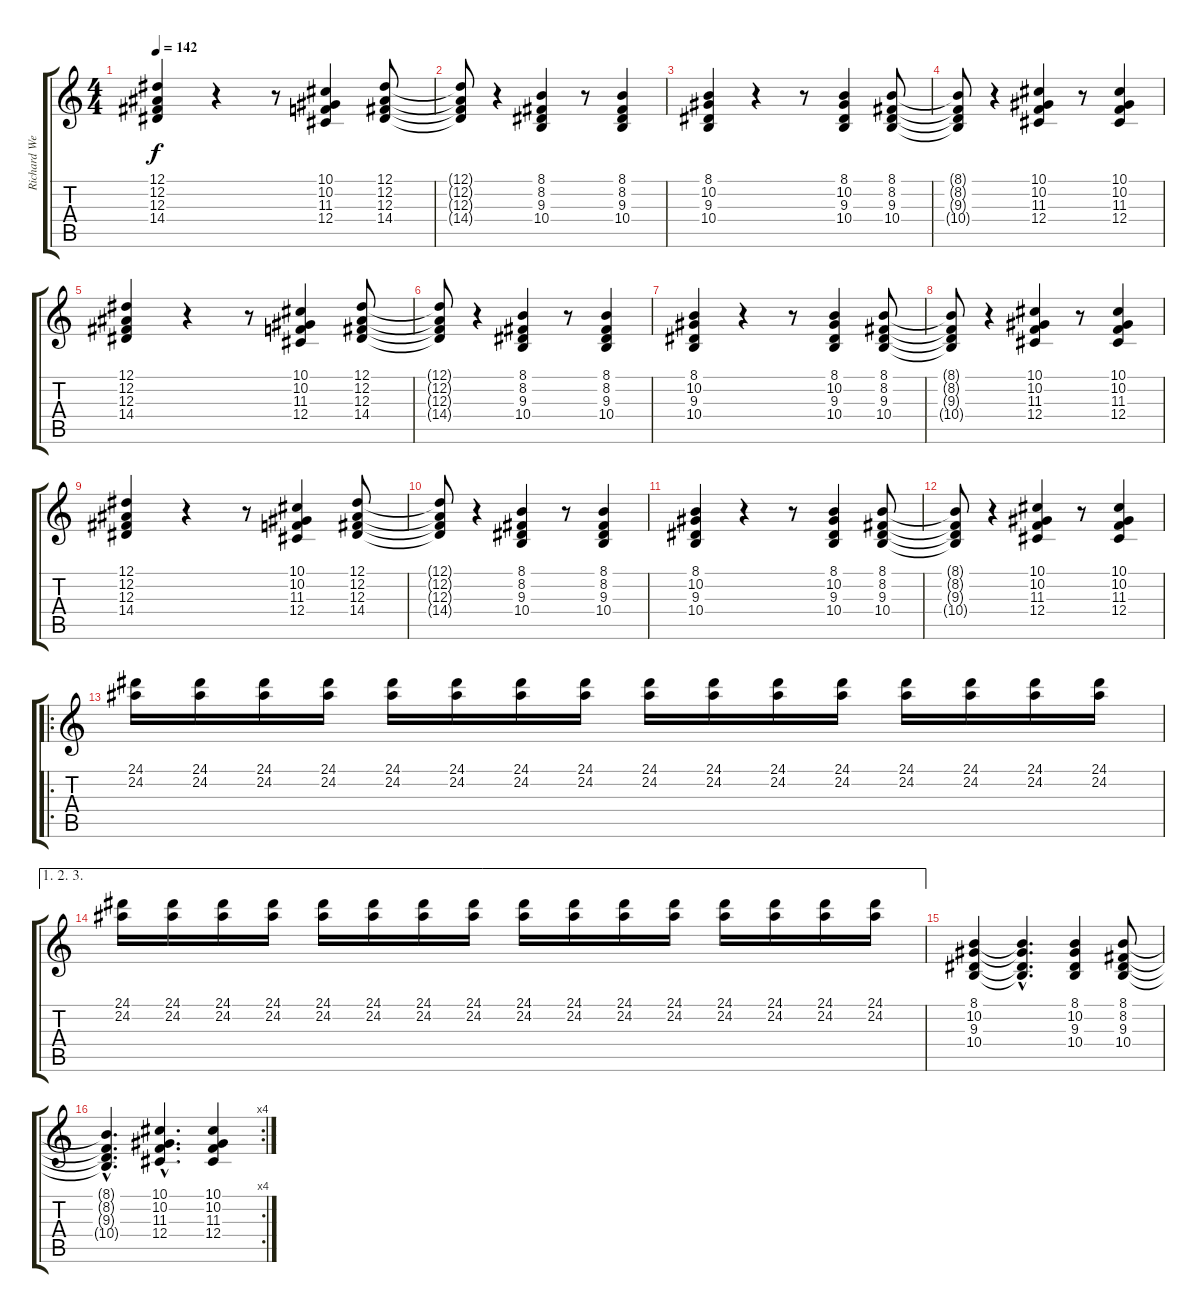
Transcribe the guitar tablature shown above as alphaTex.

\track ("Richard West 1" "Richard We") {instrument stringensemble1}
\staff {score tabs}
\tuning (Eb4 Bb3 Gb3 Db3 Ab2 Eb2) {hide}
\ts (4 4)
\tempo 142
\clef g2
\ks c
(12.1 12.2 12.3 14.4).4{dy f} r.4 r.8 (10.1 10.2 11.3 12.4).4 (12.1 12.2 12.3 14.4).8 |
(12.1{t} 12.2{t} 12.3{t} 14.4{t}).8 r.4 (8.1 8.2 9.3 10.4).4 r.8 (8.1 8.2 9.3 10.4).4 |
(8.1 10.2 9.3 10.4).4 r.4 r.8 (8.1 10.2 9.3 10.4).4 (8.1 8.2 9.3 10.4).8 |
(8.1{t} 8.2{t} 9.3{t} 10.4{t}).8 r.4 (10.1 10.2 11.3 12.4).4 r.8 (10.1 10.2 11.3 12.4).4 |
(12.1 12.2 12.3 14.4).4 r.4 r.8 (10.1 10.2 11.3 12.4).4 (12.1 12.2 12.3 14.4).8 |
(12.1{t} 12.2{t} 12.3{t} 14.4{t}).8 r.4 (8.1 8.2 9.3 10.4).4 r.8 (8.1 8.2 9.3 10.4).4 |
(8.1 10.2 9.3 10.4).4 r.4 r.8 (8.1 10.2 9.3 10.4).4 (8.1 8.2 9.3 10.4).8 |
(8.1{t} 8.2{t} 9.3{t} 10.4{t}).8 r.4 (10.1 10.2 11.3 12.4).4 r.8 (10.1 10.2 11.3 12.4).4 |
(12.1 12.2 12.3 14.4).4 r.4 r.8 (10.1 10.2 11.3 12.4).4 (12.1 12.2 12.3 14.4).8 |
(12.1{t} 12.2{t} 12.3{t} 14.4{t}).8 r.4 (8.1 8.2 9.3 10.4).4 r.8 (8.1 8.2 9.3 10.4).4 |
(8.1 10.2 9.3 10.4).4 r.4 r.8 (8.1 10.2 9.3 10.4).4 (8.1 8.2 9.3 10.4).8 |
(8.1{t} 8.2{t} 9.3{t} 10.4{t}).8 r.4 (10.1 10.2 11.3 12.4).4 r.8 (10.1 10.2 11.3 12.4).4 |
\ro
(24.1 24.2).16{volume 15} (24.1 24.2).16 (24.1 24.2).16 (24.1 24.2).16 (24.1 24.2).16 (24.1 24.2).16 (24.1 24.2).16 (24.1 24.2).16 (24.1 24.2).16 (24.1 24.2).16 (24.1 24.2).16 (24.1 24.2).16 (24.1 24.2).16 (24.1 24.2).16 (24.1 24.2).16 (24.1 24.2).16 |
\ae (1 2 3)
(24.1 24.2).16 (24.1 24.2).16 (24.1 24.2).16 (24.1 24.2).16 (24.1 24.2).16 (24.1 24.2).16 (24.1 24.2).16 (24.1 24.2).16 (24.1 24.2).16 (24.1 24.2).16 (24.1 24.2).16 (24.1 24.2).16 (24.1 24.2).16 (24.1 24.2).16 (24.1 24.2).16 (24.1 24.2).16 |
(8.1 10.2 9.3 10.4).4{volume 13} (8.1{hac t} 10.2{hac t} 9.3{hac t} 10.4{hac t}).4{d} (8.1 10.2 9.3 10.4).4 (8.1 8.2 9.3 10.4).8 |
\rc 4
(8.1{hac t} 8.2{hac t} 9.3{hac t} 10.4{hac t}).4{d} (10.1{hac} 10.2{hac} 11.3{hac} 12.4{hac}).4{d} (10.1 10.2 11.3 12.4).4
